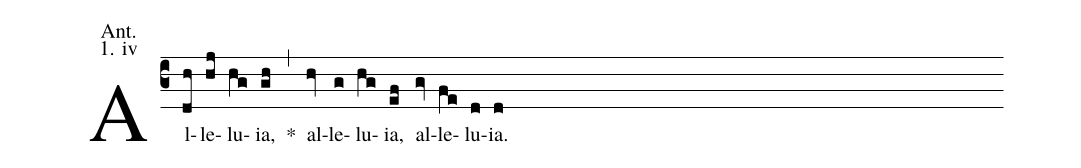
annotation: Ant.;
annotation: 1. iv;
%%
(c3) Al(dh)le(hj)lu(hg)ia,(gh) <sp>*</sp>(,) al(hv)le(g)lu(hg)ia,(ef) al(gv)le(fe)lu(d)ia.(d)
